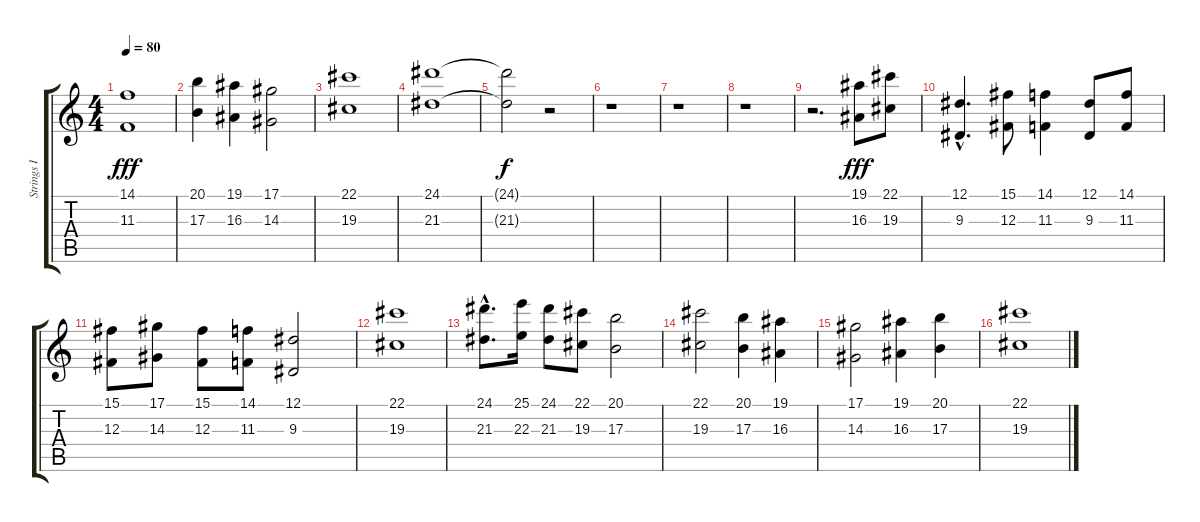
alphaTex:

\track ("Strings I" "Strings I") {instrument stringensemble1}
\staff {score tabs}
\tuning (Eb4 Bb3 Gb3 Db3 Ab2 Eb2) {hide}
\ts (4 4)
\tempo 80
\clef g2
\ks c
(14.1 11.3).1{dy fff} |
(20.1 17.3).4 (19.1 16.3).4 (17.1 14.3).2 |
(22.1 19.3).1 |
(24.1 21.3).1 |
(24.1{t} 21.3{t}).2{dy f} r.2 |
r.1 |
r.1 |
r.1 |
r.2{d} (19.1 16.3).8{dy fff} (22.1 19.3).8 |
(12.1{hac} 9.3{hac}).4{d} (15.1 12.3).8 (14.1 11.3).4 (12.1 9.3).8 (14.1 11.3).8 |
(15.1 12.3).8 (17.1 14.3).8 (15.1 12.3).8 (14.1 11.3).8 (12.1 9.3).2 |
(22.1 19.3).1 |
(24.1{hac} 21.3{hac}).8{d} (25.1 22.3).16 (24.1 21.3).8 (22.1 19.3).8 (20.1 17.3).2 |
(22.1 19.3).2 (20.1 17.3).4 (19.1 16.3).4 |
(17.1 14.3).2 (19.1 16.3).4 (20.1 17.3).4 |
(22.1 19.3).1
